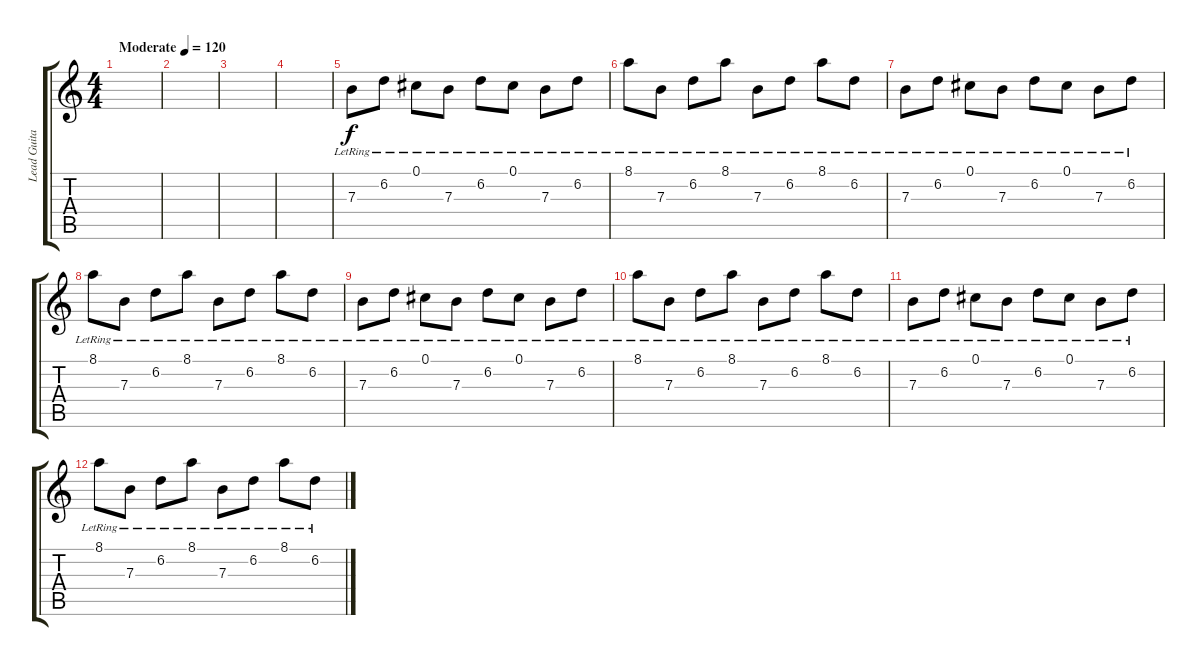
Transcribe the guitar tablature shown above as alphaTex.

\track ("Lead Guitar" "Lead Guita") {instrument distortionguitar}
\staff {score tabs}
\tuning (Db4 Ab3 E3 B2 Gb2 B1) {hide}
\ts (4 4)
\tempo (120 "Moderate")
\clef g2
\ks c
|
|
|
|
7.3{lr}.8 6.2{lr}.8 0.1{lr}.8 7.3{lr}.8 6.2{lr}.8 0.1{lr}.8 7.3{lr}.8 6.2{lr}.8 |
8.1{lr}.8 7.3{lr}.8 6.2{lr}.8 8.1{lr}.8 7.3{lr}.8 6.2{lr}.8 8.1{lr}.8 6.2{lr}.8 |
7.3{lr}.8 6.2{lr}.8 0.1{lr}.8 7.3{lr}.8 6.2{lr}.8 0.1{lr}.8 7.3{lr}.8 6.2{lr}.8 |
8.1{lr}.8 7.3{lr}.8 6.2{lr}.8 8.1{lr}.8 7.3{lr}.8 6.2{lr}.8 8.1{lr}.8 6.2{lr}.8 |
7.3{lr}.8 6.2{lr}.8 0.1{lr}.8 7.3{lr}.8 6.2{lr}.8 0.1{lr}.8 7.3{lr}.8 6.2{lr}.8 |
8.1{lr}.8 7.3{lr}.8 6.2{lr}.8 8.1{lr}.8 7.3{lr}.8 6.2{lr}.8 8.1{lr}.8 6.2{lr}.8 |
7.3{lr}.8 6.2{lr}.8 0.1{lr}.8 7.3{lr}.8 6.2{lr}.8 0.1{lr}.8 7.3{lr}.8 6.2{lr}.8 |
8.1{lr}.8 7.3{lr}.8 6.2{lr}.8 8.1{lr}.8 7.3{lr}.8 6.2{lr}.8 8.1{lr}.8 6.2{lr}.8
